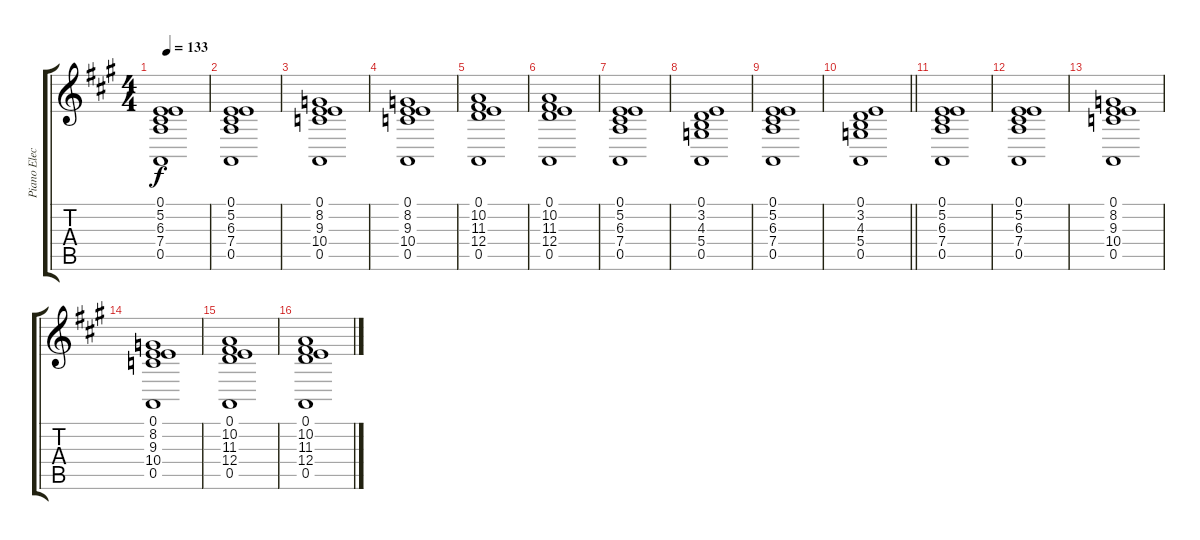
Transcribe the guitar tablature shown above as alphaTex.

\track ("Piano Elec." "Piano Elec") {instrument electricpiano1}
\staff {score tabs}
\tuning (E4 B3 G3 D3 A2 E2) {hide}
\ts (4 4)
\tempo 133
\clef g2
\ks a
(0.1 5.2 6.3 7.4 0.5).1{dy f} |
(0.1 5.2 6.3 7.4 0.5).1 |
(0.1 8.2 9.3 10.4 0.5).1 |
(0.1 8.2 9.3 10.4 0.5).1 |
(0.1 10.2 11.3 12.4 0.5).1 |
(0.1 10.2 11.3 12.4 0.5).1 |
(0.1 5.2 6.3 7.4 0.5).1 |
(0.1 3.2 4.3 5.4 0.5).1 |
(0.1 5.2 6.3 7.4 0.5).1 |
\barLineRight lightlight
(0.1 3.2 4.3 5.4 0.5).1 |
(0.1 5.2 6.3 7.4 0.5).1 |
(0.1 5.2 6.3 7.4 0.5).1 |
(0.1 8.2 9.3 10.4 0.5).1 |
(0.1 8.2 9.3 10.4 0.5).1 |
(0.1 10.2 11.3 12.4 0.5).1 |
(0.1 10.2 11.3 12.4 0.5).1
